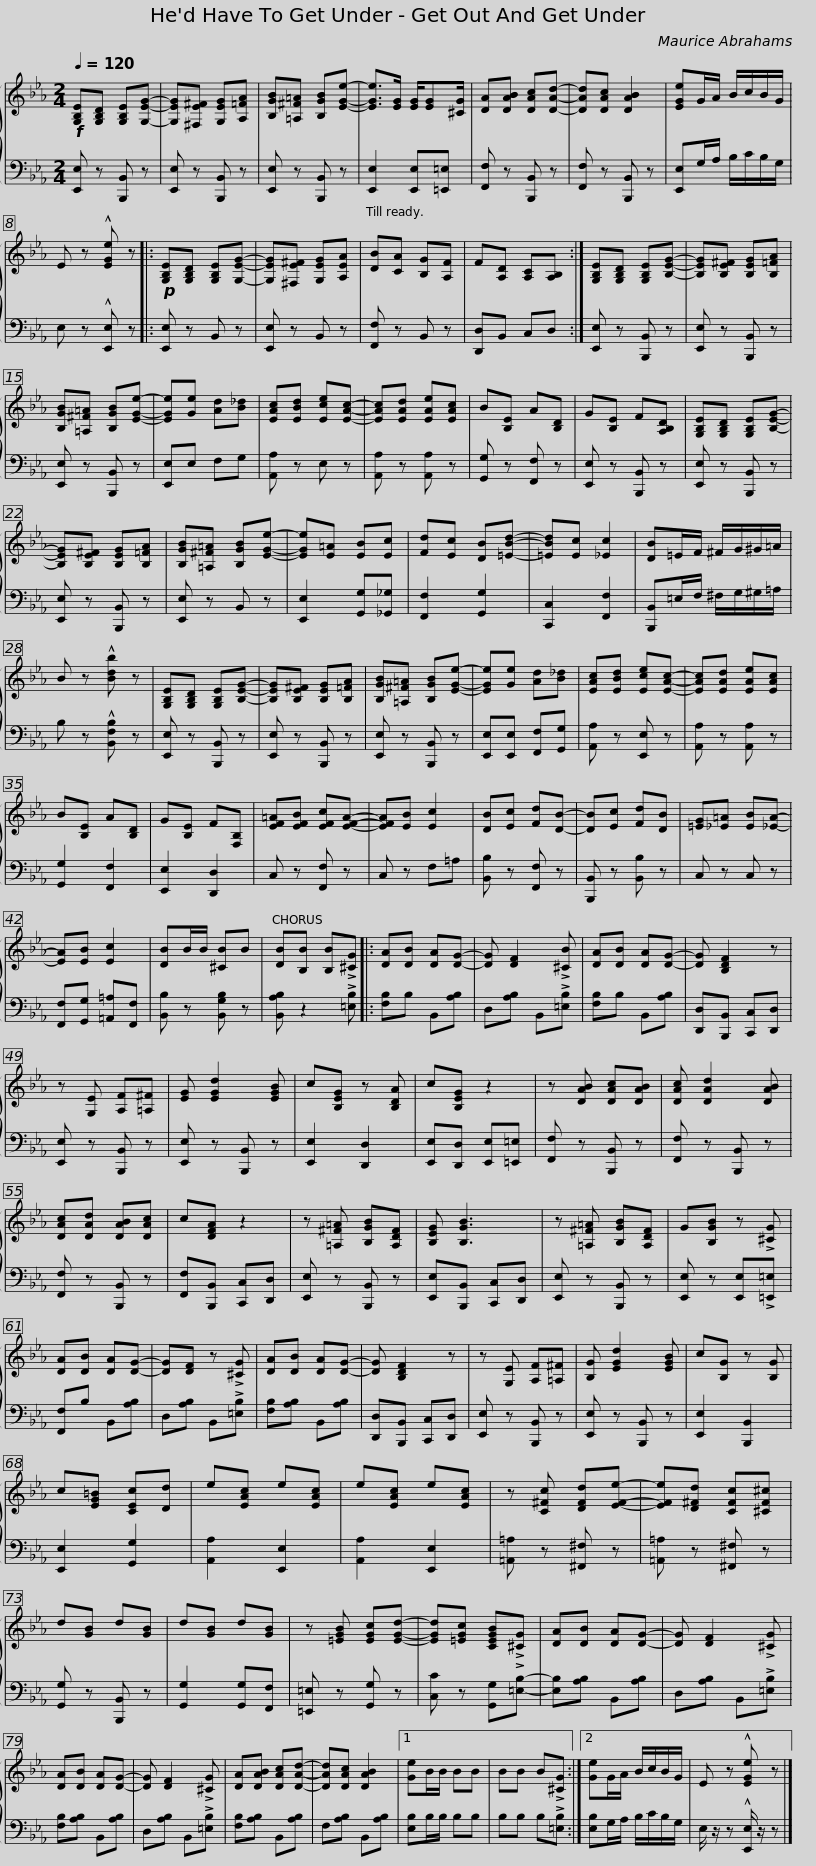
X:1
%%score { 1 | 2 }
L:1/8
Q:1/4=120
M:2/4
I:linebreak $
K:Eb
V:1 treble
V:2 bass
V:1
!f! [G,B,E][G,B,D] [G,B,E][G,EG]- | [G,EG][^F,E^F] [G,EG][A,=FA] | [B,GB][=A,^F=A] [B,GB][EGe]- | [EGe]>[EG] [EG]/[EG][^CG]/ | [DA][DAB] [DAc][DAd]- | %5
 [DAd][DAc] [DAB]2 | [EGe]G/A/ B/c/B/G/ |$ E z !^![EGe] z |:!p! [G,B,E][G,B,D] [G,B,E][G,EG]- | [G,EG][^F,E^F] [G,EG][A,EA] | %10
 [DB][CA] [B,G][A,F] | F[A,D] [A,C][A,B,] :| [G,B,E][G,B,D] [G,B,E][B,EG]- | [B,EG][B,E^F] [B,EG][B,=FA] |$ [B,GB][=A,^F=A] [B,GB][EGe]- | %15
 [EGe][Ge] [Ad][B_d] | [EAc][EBd] [Ece][EAc]- | [EAc][EAd] [EAe][EAc] | B[B,E] A[B,D] | G[B,E] F[A,B,D] | %20
 [G,B,E][G,B,D] [G,B,E][B,EG]- | [B,EG][B,E^F] [B,EG][B,=FA] |$ [B,GB][=A,^F=A] [B,GB][EGe]- | [EGe][E=A] [EB][Ec] | [Fd][Ec] [DB][=EBd]- | %25
 [=EBd][Ec] [_Ec]2 | [DB]=E/F/ ^F/G/^G/=A/ | B z !^![Bdb] z | [G,B,E][G,B,D] [G,B,E][B,EG]- |$ [B,EG][B,E^F] [B,EG][B,=FA] | %30
 [B,GB][=A,^F=A] [B,GB][EGe]- | [EGe][Ge] [Ad][B_d] | [EAc][EBd] [Ece][EAc]- | [EAc][EAd] [EAe][EAc] | B[B,E] A[B,D] | %35
 G[B,E] F[F,B,] | [EF=A][EFB] [EFc][EFA]- |$ [EFA][EB] [Ec]2 | [DB][Ec] [Fd][DB]- | [DB][Ec] [Fd][DB] | %40
 [=EG][_E=A] [EB][_EA]- | [EA][EB] [Ec]2 | [DB]B/B/ [^CB]B | [DB][B,B] [B,B]!>![^CG] |: [DA][DB] [DA][DG]- |$ %45
 [DG] [DF]2 !>![^CB] | [DA][DB] [DA][DG]- | [DG] [B,DF]2 z | z [G,E] [A,F][=A,^F] | [EG] [EGd]2 [EGB] | %50
 c[B,EG] z [B,DA] | c[B,EG] z2 | z [DAB] [DAc][DAB] |$ [DAc] [DAd]2 [DAB] | [DAc][DAd] [DAB][DAc] | %55
 c[DFA] z2 | z [=A,^F=A] [B,GB][A,DF] | [B,EG] [B,GB]3 | z [=A,^F=A] [B,GB][A,DF] | G[B,GB] z !>![^CG] | %60
 [DA][DB] [DA][DG]- |$ [DG][DF] z !>![^CG] | [DA][DB] [DA][DG]- | [DG] [B,DF]2 z | z [G,E] [A,F][=A,^F] | %65
 [B,G] [EGd]2 [EGB] | c[B,G] z [B,G] | c[EG=B] [CEc][Dd] | e[EAc] e[EAc] |$ e[EAc] e[EAc] | %70
 z [C^Fc] [DFd][EFe]- | [EFe][D^Fd] [CFc][^CF^c] | d[GB] d[GB] | d[GB] d[GB] | z [=EGB] [EGc][EGd]- | %75
 [EGd][=EGc] [CEGB]!>![^CG] | [DA][DB] [DA][DG]- |$ [DG] [DF]2 !>![^CG] | [DA][DB] [DA][DG]- | [DG] [DF]2 !>![^CG] | %80
 [DA][DAB] [DAc][DAd]- | [DAd][DAc] [DAB]2 |1 [Ge]B/B/ BB | BB B!>![^CG] :|2 [Ge]G/A/ B/c/B/G/ |$ %85
 E z !^![EGe] z |] %86
V:2
 [E,,E,] z [B,,,B,,] z | [E,,E,] z [B,,,B,,] z | [E,,E,] z [B,,,B,,] z | [E,,E,]2 [E,,E,][=E,,=E,] | [F,,F,] z [B,,,B,,] z | %5
 [F,,F,] z [B,,,B,,] z | [E,,E,]G,/A,/ B,/C/B,/G,/ |$ E, z !^![E,,E,] z |: [E,,E,] z B,, z | [E,,E,] z B,, z | %10
 [F,,F,] z B,, z | [D,,D,]B,, C,D, :| [E,,E,] z [B,,,B,,] z | [E,,E,] z [B,,,B,,] z |$ [E,,E,] z [B,,,B,,] z | %15
 [E,,E,]E, F,G, | [A,,A,] z E, z | [A,,A,] z [A,,A,] z | [G,,G,] z [F,,F,] z | [E,,E,] z [B,,,B,,] z | %20
 [E,,E,] z [B,,,B,,] z | [E,,E,] z [B,,,B,,] z |$ [E,,E,] z B,, z | [E,,E,]2 [G,,G,][_G,,_G,] | [F,,F,]2 [G,,G,]2 | %25
 [C,,C,]2 [F,,F,]2 | [B,,,B,,]=E,/F,/ ^F,/G,/^G,/=A,/ | B, z !^![B,,F,B,] z | [E,,E,] z [B,,,B,,] z |$ [E,,E,] z [B,,,B,,] z | %30
 [E,,E,] z [B,,,B,,] z | [E,,E,][E,,E,] [F,,F,][G,,G,] | [A,,A,] z [E,,E,] z | [A,,A,] z [A,,A,] z | [G,,G,]2 [F,,F,]2 | %35
 [E,,E,]2 [D,,D,]2 | C, z [F,,F,] z |$ C, z F,=A, | [B,,B,] z [F,,F,] z | [B,,,B,,] z [B,,B,] z | %40
 C, z C, z | [F,,F,][G,,G,] [=A,,=A,][F,,F,] | [B,,B,] z [B,,G,B,] z | [B,,A,B,] z2 !>![=E,B,] |: [F,B,]B, B,,[A,B,] |$ %45
 D,[A,B,] B,,!>![=E,B,] | [F,B,]B, B,,[A,B,] | [D,,D,][B,,,B,,] [C,,C,][D,,D,] | [E,,E,] z [B,,,B,,] z | [E,,E,] z [B,,,B,,] z | %50
 [E,,E,]2 [D,,D,]2 | [E,,E,][D,,D,] [E,,E,][=E,,=E,] | [F,,F,] z [B,,,B,,] z |$ [F,,F,] z [B,,,B,,] z | [F,,F,] z [B,,,B,,] z | %55
 [F,,F,][B,,,B,,] [C,,C,][D,,D,] | [E,,E,] z [B,,,B,,] z | [E,,E,][B,,,B,,] [C,,C,][D,,D,] | [E,,E,] z [B,,,B,,] z | [E,,E,] z [E,,E,]!>![=E,,=E,] | %60
 [F,,F,]B, B,,[A,B,] |$ D,[A,B,] B,,!>![=E,B,] | [F,B,][A,B,] B,,[A,B,] | [D,,D,][B,,,B,,] [C,,C,][D,,D,] | [E,,E,] z [B,,,B,,] z | %65
 [E,,E,] z [B,,,B,,] z | [E,,E,]2 [B,,,B,,]2 | [E,,E,]2 [G,,G,]2 | [A,,A,]2 [E,,E,]2 |$ [A,,A,]2 [E,,E,]2 | %70
 [=A,,=A,] z [^F,,^F,] z | [=A,,=A,] z [^F,,^F,] z | [G,,G,] z [B,,,B,,] z | [G,,G,]2 [G,,G,][F,,F,] | [=E,,=E,] z [G,,G,] z | %75
 [C,C] z [G,,G,]!>![=E,B,]- | [E,B,][A,B,] B,,[A,B,] |$ D,[A,B,] B,,!>![=E,B,] | [F,B,][A,B,] B,,[A,B,] | D,[A,B,] B,,!>![=E,B,] | %80
 [F,B,][A,B,] B,,[A,B,] | F,[A,B,] B,,[A,B,] |1 [E,B,]B,/B,/ B,B, | B,B, B,!>![=E,B,] :|2 [E,B,]G,/A,/ B,/C/B,/G,/ |$ %85
 E,/ z/ z !^![E,,E,]/ z/ z |] %86
